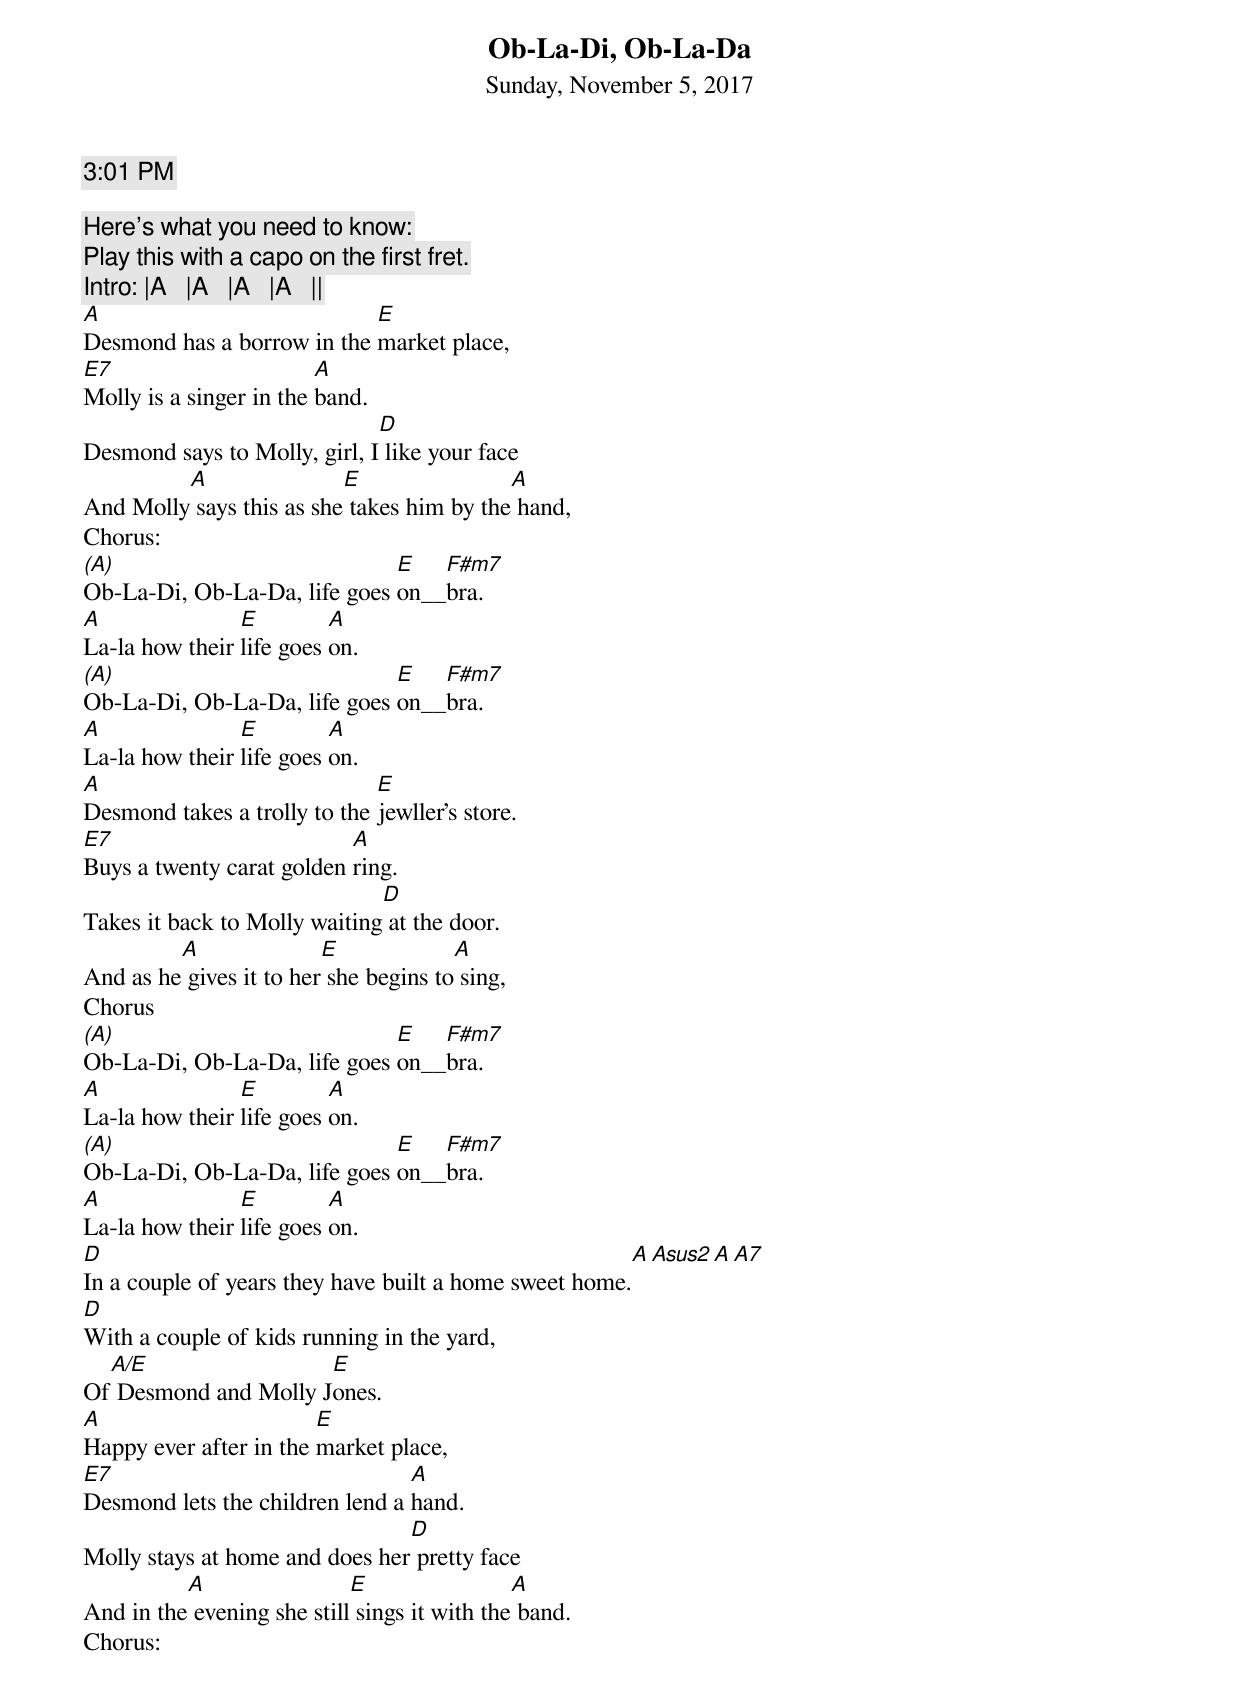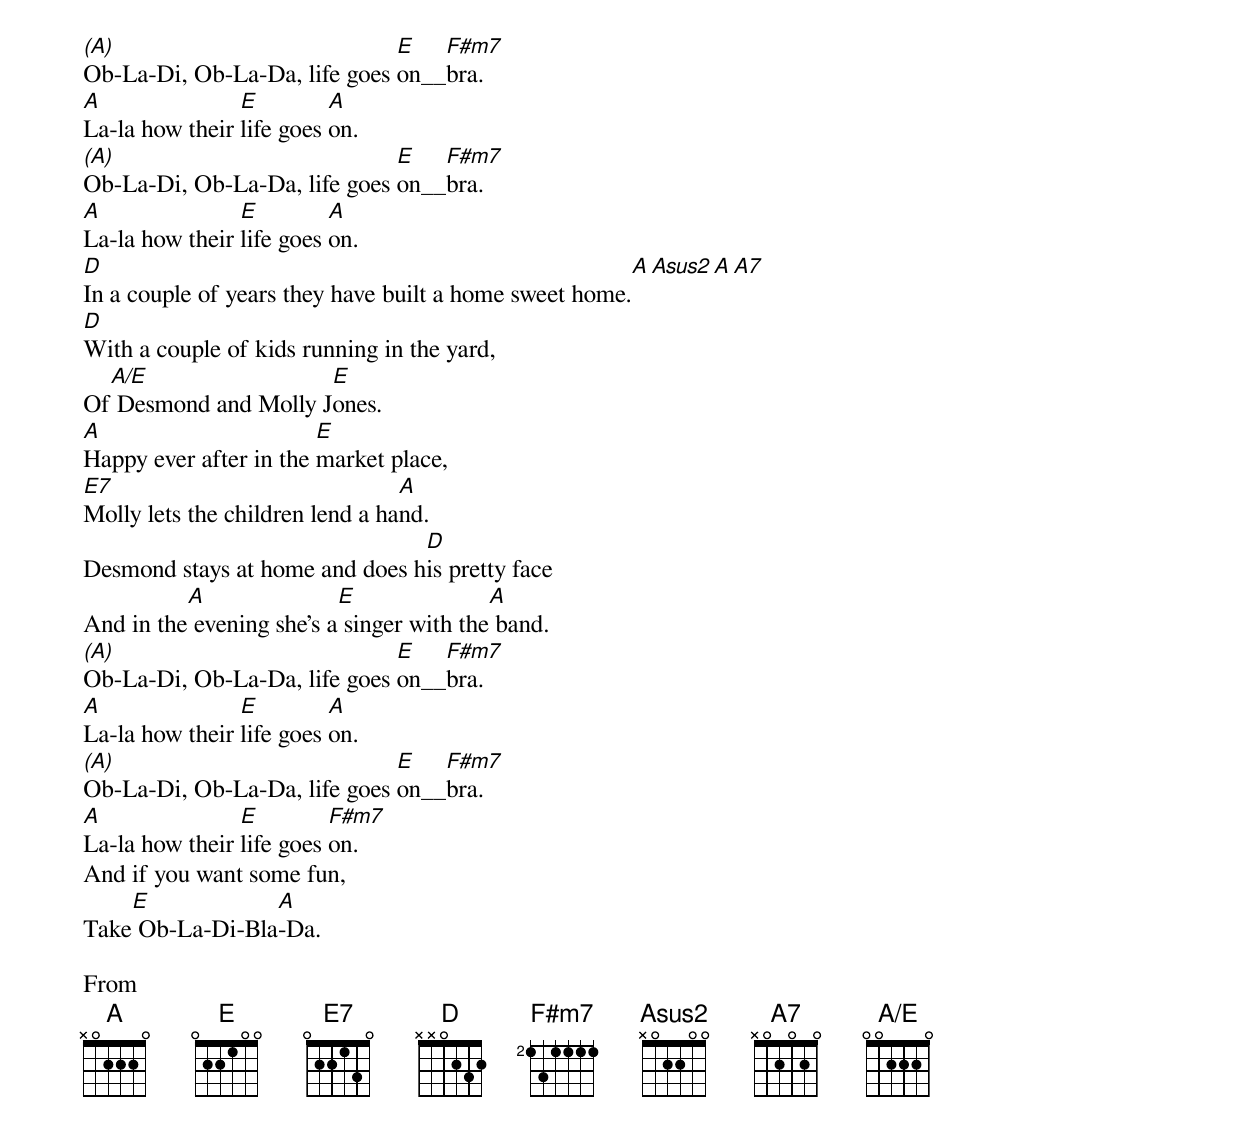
Ob-La-Di, Ob-La-Da
Sunday, November 5, 2017
3:01 PM

Here's what you need to know:
A: X02220
E: 022100
E7: 022130
D: XX0232
F#m7: 242222
A7: X02020
Asus2: X02200
A/E: 002220
Play this with a capo on the first fret.
Intro: |A   |A   |A   |A   ||
A                           E
Desmond has a borrow in the market place,
E7                       A
Molly is a singer in the band.
                              D
Desmond says to Molly, girl, I like your face
         A                E                A
And Molly says this as she takes him by the hand,
Chorus:
(A)                           E   F#m7
Ob-La-Di, Ob-La-Da, life goes on__bra.
A               E         A
La-la how their life goes on.
(A)                           E   F#m7
Ob-La-Di, Ob-La-Da, life goes on__bra.
A               E         A
La-la how their life goes on.
A                             E
Desmond takes a trolly to the jewller's store.
E7                         A
Buys a twenty carat golden ring.
                              D
Takes it back to Molly waiting at the door.
         A               E             A
And as he gives it to her she begins to sing,
Chorus
(A)                           E   F#m7
Ob-La-Di, Ob-La-Da, life goes on__bra.
A               E         A
La-la how their life goes on.
(A)                           E   F#m7
Ob-La-Di, Ob-La-Da, life goes on__bra.
A               E         A
La-la how their life goes on.
D                                                      A Asus2 A A7
In a couple of years they have built a home sweet home.
D
With a couple of kids running in the yard,
  A/E                 E
Of Desmond and Molly Jones.
A                       E
Happy ever after in the market place,
E7                               A
Desmond lets the children lend a hand.
                                D
Molly stays at home and does her pretty face
          A                 E                 A
And in the evening she still sings it with the band.
Chorus:
(A)                           E   F#m7
Ob-La-Di, Ob-La-Da, life goes on__bra.
A               E         A
La-la how their life goes on.
(A)                           E   F#m7
Ob-La-Di, Ob-La-Da, life goes on__bra.
A               E         A
La-la how their life goes on.
D                                                      A Asus2 A A7
In a couple of years they have built a home sweet home.
D
With a couple of kids running in the yard,
  A/E                 E
Of Desmond and Molly Jones.
A                       E
Happy ever after in the market place,
E7                               A
Molly lets the children lend a hand.
                                D
Desmond stays at home and does his pretty face
          A               E               A
And in the evening she's a singer with the band.
(A)                           E   F#m7
Ob-La-Di, Ob-La-Da, life goes on__bra.
A               E         A
La-la how their life goes on.
(A)                           E   F#m7
Ob-La-Di, Ob-La-Da, life goes on__bra.
A               E         F#m7
La-la how their life goes on.
And if you want some fun,
    E            A
Take Ob-La-Di-Bla-Da.

From <https://tabs.ultimate-guitar.com/t/the_beatles/ob-la-di_ob-la-da_crd.htm>
